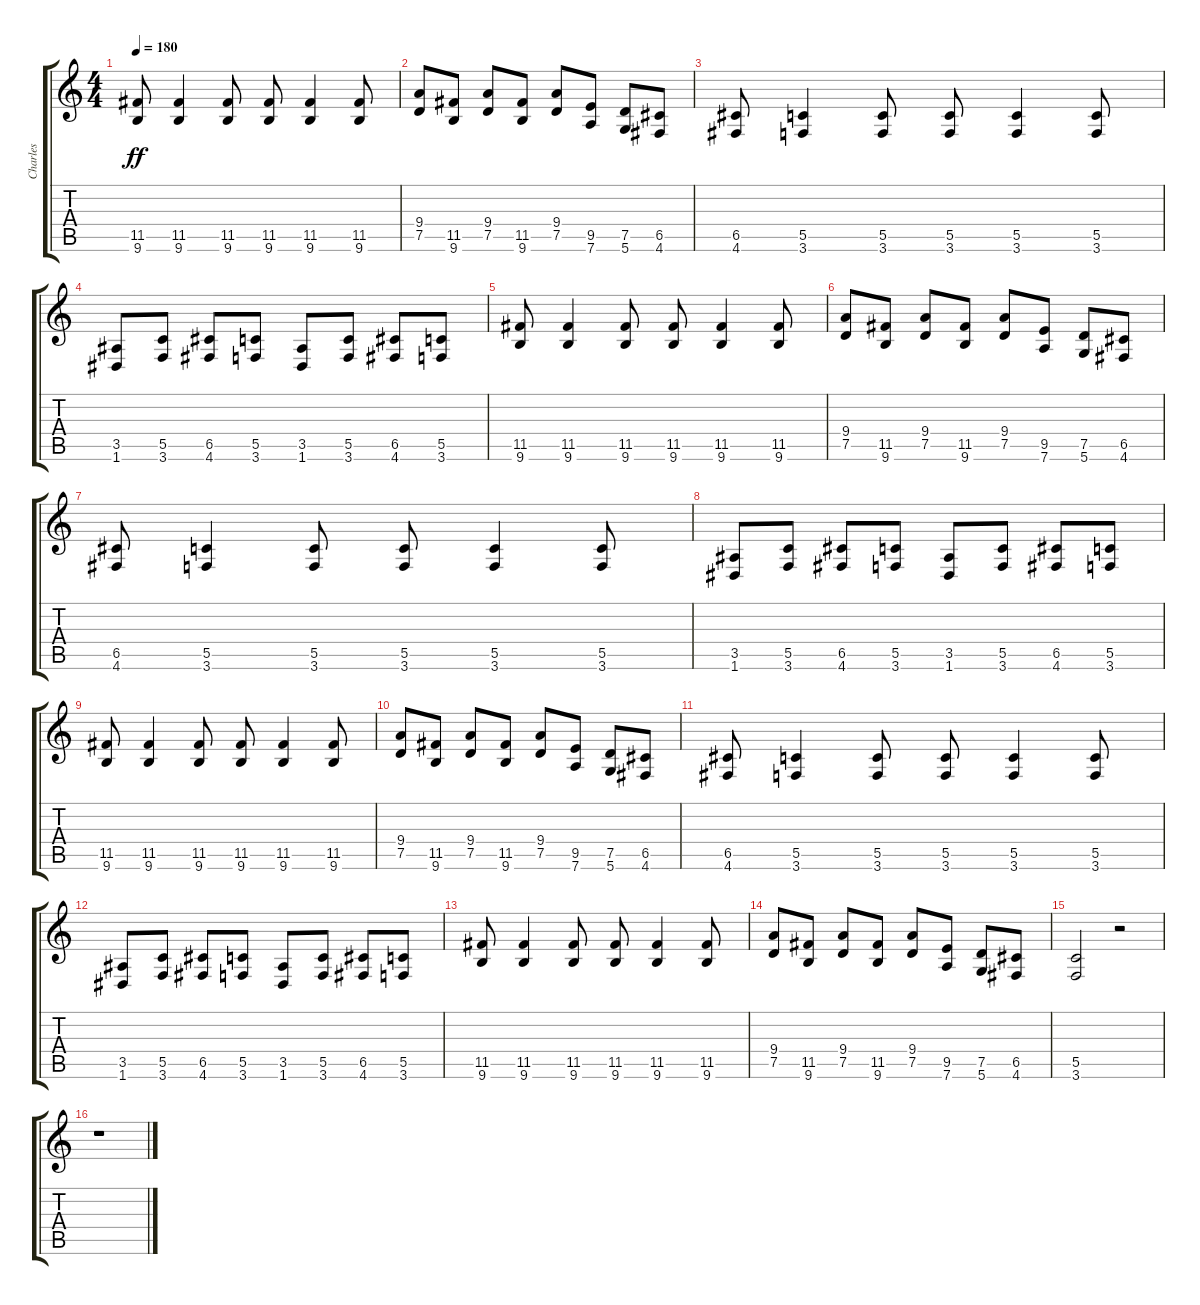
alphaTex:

\track ("Charles" "Charles") {instrument distortionguitar}
\staff {score tabs}
\tuning (D4 A3 F3 C3 G2 D2) {hide}
\ts (4 4)
\tempo 180
\clef g2
\ks c
(11.5 9.6).8{dy ff} (11.5 9.6).4 (11.5 9.6).8 (11.5 9.6).8 (11.5 9.6).4 (11.5 9.6).8 |
(9.4 7.5).8 (11.5 9.6).8 (9.4 7.5).8 (11.5 9.6).8 (9.4 7.5).8 (9.5 7.6).8 (7.5 5.6).8 (6.5 4.6).8 |
(6.5 4.6).8 (5.5 3.6).4 (5.5 3.6).8 (5.5 3.6).8 (5.5 3.6).4 (5.5 3.6).8 |
(3.5 1.6).8 (5.5 3.6).8 (6.5 4.6).8 (5.5 3.6).8 (3.5 1.6).8 (5.5 3.6).8 (6.5 4.6).8 (5.5 3.6).8 |
(11.5 9.6).8 (11.5 9.6).4 (11.5 9.6).8 (11.5 9.6).8 (11.5 9.6).4 (11.5 9.6).8 |
(9.4 7.5).8 (11.5 9.6).8 (9.4 7.5).8 (11.5 9.6).8 (9.4 7.5).8 (9.5 7.6).8 (7.5 5.6).8 (6.5 4.6).8 |
(6.5 4.6).8 (5.5 3.6).4 (5.5 3.6).8 (5.5 3.6).8 (5.5 3.6).4 (5.5 3.6).8 |
(3.5 1.6).8 (5.5 3.6).8 (6.5 4.6).8 (5.5 3.6).8 (3.5 1.6).8 (5.5 3.6).8 (6.5 4.6).8 (5.5 3.6).8 |
(11.5 9.6).8 (11.5 9.6).4 (11.5 9.6).8 (11.5 9.6).8 (11.5 9.6).4 (11.5 9.6).8 |
(9.4 7.5).8 (11.5 9.6).8 (9.4 7.5).8 (11.5 9.6).8 (9.4 7.5).8 (9.5 7.6).8 (7.5 5.6).8 (6.5 4.6).8 |
(6.5 4.6).8 (5.5 3.6).4 (5.5 3.6).8 (5.5 3.6).8 (5.5 3.6).4 (5.5 3.6).8 |
(3.5 1.6).8 (5.5 3.6).8 (6.5 4.6).8 (5.5 3.6).8 (3.5 1.6).8 (5.5 3.6).8 (6.5 4.6).8 (5.5 3.6).8 |
(11.5 9.6).8 (11.5 9.6).4 (11.5 9.6).8 (11.5 9.6).8 (11.5 9.6).4 (11.5 9.6).8 |
(9.4 7.5).8 (11.5 9.6).8 (9.4 7.5).8 (11.5 9.6).8 (9.4 7.5).8 (9.5 7.6).8 (7.5 5.6).8 (6.5 4.6).8 |
(5.5 3.6).2 r.2 |
r.1
